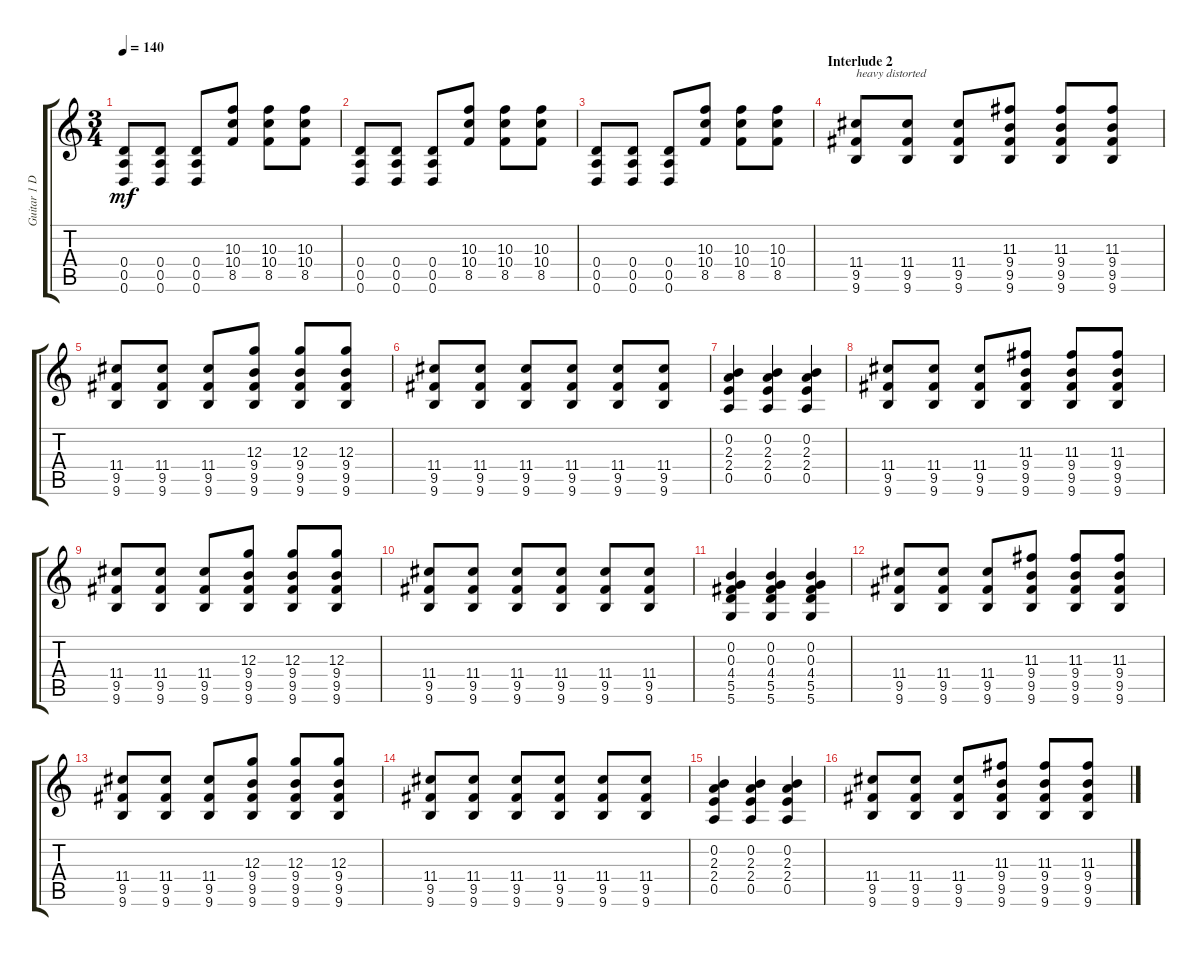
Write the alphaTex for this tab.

\track ("Guitar 1 Distort" "Guitar 1 D") {instrument distortionguitar}
\staff {score tabs}
\tuning (E4 B3 G3 D3 A2 D2) {hide}
\ts (3 4)
\tempo 140
\clef g2
\ks c
(0.4 0.5 0.6).8{dy mf} (0.4 0.5 0.6).8 (0.4 0.5 0.6).8 (10.3 10.4 8.5).8 (10.3 10.4 8.5).8 (10.3 10.4 8.5).8 |
(0.4 0.5 0.6).8 (0.4 0.5 0.6).8 (0.4 0.5 0.6).8 (10.3 10.4 8.5).8 (10.3 10.4 8.5).8 (10.3 10.4 8.5).8 |
(0.4 0.5 0.6).8 (0.4 0.5 0.6).8 (0.4 0.5 0.6).8 (10.3 10.4 8.5).8 (10.3 10.4 8.5).8 (10.3 10.4 8.5).8 |
\section ("" "Interlude 2")
(11.4 9.5 9.6).8{txt "heavy distorted" volume 13} (11.4 9.5 9.6).8 (11.4 9.5 9.6).8 (11.3 9.4 9.5 9.6).8 (11.3 9.4 9.5 9.6).8 (11.3 9.4 9.5 9.6).8 |
(11.4 9.5 9.6).8 (11.4 9.5 9.6).8 (11.4 9.5 9.6).8 (12.3 9.4 9.5 9.6).8 (12.3 9.4 9.5 9.6).8 (12.3 9.4 9.5 9.6).8 |
(11.4 9.5 9.6).8 (11.4 9.5 9.6).8 (11.4 9.5 9.6).8 (11.4 9.5 9.6).8 (11.4 9.5 9.6).8 (11.4 9.5 9.6).8 |
(0.2 2.3 2.4 0.5).4 (0.2 2.3 2.4 0.5).4 (0.2 2.3 2.4 0.5).4 |
(11.4 9.5 9.6).8 (11.4 9.5 9.6).8 (11.4 9.5 9.6).8 (11.3 9.4 9.5 9.6).8 (11.3 9.4 9.5 9.6).8 (11.3 9.4 9.5 9.6).8 |
(11.4 9.5 9.6).8 (11.4 9.5 9.6).8 (11.4 9.5 9.6).8 (12.3 9.4 9.5 9.6).8 (12.3 9.4 9.5 9.6).8 (12.3 9.4 9.5 9.6).8 |
(11.4 9.5 9.6).8 (11.4 9.5 9.6).8 (11.4 9.5 9.6).8 (11.4 9.5 9.6).8 (11.4 9.5 9.6).8 (11.4 9.5 9.6).8 |
(0.2 0.3 4.4 5.5 5.6).4 (0.2 0.3 4.4 5.5 5.6).4 (0.2 0.3 4.4 5.5 5.6).4 |
(11.4 9.5 9.6).8 (11.4 9.5 9.6).8 (11.4 9.5 9.6).8 (11.3 9.4 9.5 9.6).8 (11.3 9.4 9.5 9.6).8 (11.3 9.4 9.5 9.6).8 |
(11.4 9.5 9.6).8 (11.4 9.5 9.6).8 (11.4 9.5 9.6).8 (12.3 9.4 9.5 9.6).8 (12.3 9.4 9.5 9.6).8 (12.3 9.4 9.5 9.6).8 |
(11.4 9.5 9.6).8 (11.4 9.5 9.6).8 (11.4 9.5 9.6).8 (11.4 9.5 9.6).8 (11.4 9.5 9.6).8 (11.4 9.5 9.6).8 |
(0.2 2.3 2.4 0.5).4 (0.2 2.3 2.4 0.5).4 (0.2 2.3 2.4 0.5).4 |
(11.4 9.5 9.6).8 (11.4 9.5 9.6).8 (11.4 9.5 9.6).8 (11.3 9.4 9.5 9.6).8 (11.3 9.4 9.5 9.6).8 (11.3 9.4 9.5 9.6).8
